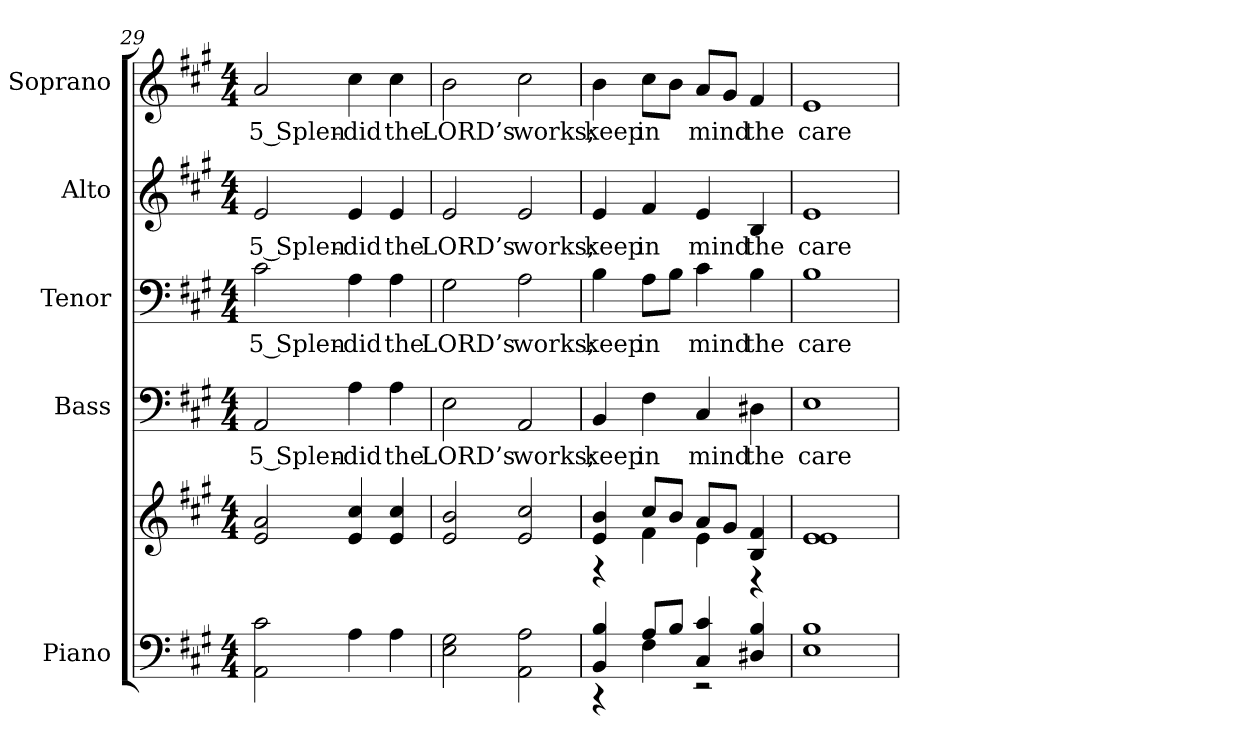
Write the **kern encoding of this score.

**kern	**kern	**kern	**text	**kern	**text	**kern	**text	**kern	**text
*part5	*part5	*part4	*part4	*part3	*part3	*part2	*part2	*part1	*part1
*staff6	*staff5	*staff4	*staff4	*staff3	*staff3	*staff2	*staff2	*staff1	*staff1
*I"Piano	*	*I"Bass	*	*I"Tenor	*	*I"Alto	*	*I"Soprano	*
*I'Pno.	*	*I'B.	*	*I'T.	*	*I'A.	*	*I'S.	*
!!LO:LB:g=z
*clefF4	*clefG2	*clefF4	*	*clefF4	*	*clefG2	*	*clefG2	*
*k[f#c#g#]	*k[f#c#g#]	*k[f#c#g#]	*	*k[f#c#g#]	*	*k[f#c#g#]	*	*k[f#c#g#]	*
*A:	*A:	*A:	*	*A:	*	*A:	*	*A:	*
*M4/4	*M4/4	*M4/4	*	*M4/4	*	*M4/4	*	*M4/4	*
=29	=29	=29	=29	=29	=29	=29	=29	=29	=29
!	!	!	!LO:LY:b:color=#000000	!	!	!	!	!	!
!	!	!	!	!	!LO:LY:b:color=#000000	!	!	!	!
!	!	!	!	!	!	!	!LO:LY:b:color=#000000	!	!
!	!	!	!	!	!	!	!	!	!LO:LY:b:color=#000000
2AAi\ 2c#i	2ei/ 2ai	2AAi/	5 Splen-	2c#i\	5 Splen-	2ei/	5 Splen-	2ai/	5 Splen-
!	!	!	!LO:LY:b:color=#000000	!	!	!	!	!	!
!	!	!	!	!	!LO:LY:b:color=#000000	!	!	!	!
!	!	!	!	!	!	!	!LO:LY:b:color=#000000	!	!
!	!	!	!	!	!	!	!	!	!LO:LY:b:color=#000000
4Ai\	4ei/ 4cc#i	4Ai\	-did	4Ai\	-did	4ei/	-did	4cc#i\	-did
!	!	!	!LO:LY:b:color=#000000	!	!	!	!	!	!
!	!	!	!	!	!LO:LY:b:color=#000000	!	!	!	!
!	!	!	!	!	!	!	!LO:LY:b:color=#000000	!	!
!	!	!	!	!	!	!	!	!	!LO:LY:b:color=#000000
4Ai\	4ei/ 4cc#i	4Ai\	the	4Ai\	the	4ei/	the	4cc#i\	the
=30	=30	=30	=30	=30	=30	=30	=30	=30	=30
!	!	!	!LO:LY:b:color=#000000	!	!	!	!	!	!
!	!	!	!	!	!LO:LY:b:color=#000000	!	!	!	!
!	!	!	!	!	!	!	!LO:LY:b:color=#000000	!	!
!	!	!	!	!	!	!	!	!	!LO:LY:b:color=#000000
2Ei\ 2G#i	2ei/ 2bi	2Ei\	LORD’s	2G#i\	LORD’s	2ei/	LORD’s	2bi\	LORD’s
!	!	!	!LO:LY:b:color=#000000	!	!	!	!	!	!
!	!	!	!	!	!LO:LY:b:color=#000000	!	!	!	!
!	!	!	!	!	!	!	!LO:LY:b:color=#000000	!	!
!	!	!	!	!	!	!	!	!	!LO:LY:b:color=#000000
2AAi\ 2Ai	2ei/ 2cc#i	2AAi/	works;	2Ai\	works;	2ei/	works;	2cc#i\	works;
=31	=31	=31	=31	=31	=31	=31	=31	=31	=31
*^	*^	*	*	*	*	*	*	*	*
!	!	!	!	!	!LO:LY:b:color=#000000	!	!	!	!	!	!
!	!	!	!	!	!	!	!LO:LY:b:color=#000000	!	!	!	!
!	!	!	!	!	!	!	!	!	!LO:LY:b:color=#000000	!	!
!	!	!	!	!	!	!	!	!	!	!	!LO:LY:b:color=#000000
4BBi/ 4Bi	4r	4ei/ 4bi	4r	4BBi/	keep	4Bi\	keep	4ei/	keep	4bi\	keep
!	!	!	!	!	!LO:LY:b:color=#000000	!	!	!	!	!	!
!	!	!	!	!	!	!	!LO:LY:b:color=#000000	!	!	!	!
!	!	!	!	!	!	!	!	!	!LO:LY:b:color=#000000	!	!
!	!	!	!	!	!	!	!	!	!	!	!LO:LY:b:color=#000000
8Ai/L	4F#i\	8cc#i/L	4f#i\	4F#i\	in	8Ai\L	in	4f#i/	in	8cc#i\L	in
8Bi/J	.	8bi/J	.	.	.	8Bi\J	.	.	.	8bi\J	.
!	!	!	!	!	!LO:LY:b:color=#000000	!	!	!	!	!	!
!	!	!	!	!	!	!	!LO:LY:b:color=#000000	!	!	!	!
!	!	!	!	!	!	!	!	!	!LO:LY:b:color=#000000	!	!
!	!	!	!	!	!	!	!	!	!	!	!LO:LY:b:color=#000000
4C#i/ 4c#i	2r	8ai/L	4ei\	4C#i/	mind	4c#i\	mind	4ei/	mind	8ai/L	mind
.	.	8g#i/J	.	.	.	.	.	.	.	8g#i/J	.
!	!	!	!	!	!LO:LY:b:color=#000000	!	!	!	!	!	!
!	!	!	!	!	!	!	!LO:LY:b:color=#000000	!	!	!	!
!	!	!	!	!	!	!	!	!	!LO:LY:b:color=#000000	!	!
!	!	!	!	!	!	!	!	!	!	!	!LO:LY:b:color=#000000
4D#Xi/ 4Bi	.	4Bi/ 4f#i	4r	4D#Xi\	the	4Bi\	the	4Bi/	the	4f#i/	the
*v	*v	*	*	*	*	*	*	*	*	*	*
*	*v	*v	*	*	*	*	*	*	*	*
=32	=32	=32	=32	=32	=32	=32	=32	=32	=32
*	*^	*	*	*	*	*	*	*	*
!	!	!	!	!LO:LY:b:color=#000000	!	!	!	!	!	!
*	*v	*v	*	*	*	*	*	*	*	*
*	*^	*	*	*	*	*	*	*	*
!	!	!	!	!	!	!LO:LY:b:color=#000000	!	!	!	!
*	*v	*v	*	*	*	*	*	*	*	*
*	*^	*	*	*	*	*	*	*	*
!	!	!	!	!	!	!	!	!LO:LY:b:color=#000000	!	!
*	*v	*v	*	*	*	*	*	*	*	*
*	*^	*	*	*	*	*	*	*	*
!	!	!	!	!	!	!	!	!	!	!LO:LY:b:color=#000000
*	*v	*v	*	*	*	*	*	*	*	*
1Ei 1Bi	1ei 1ei	1Ei	care	1Bi	care	1ei	care	1ei	care
=	=	=	=	=	=	=	=	=	=
*-	*-	*-	*-	*-	*-	*-	*-	*-	*-
